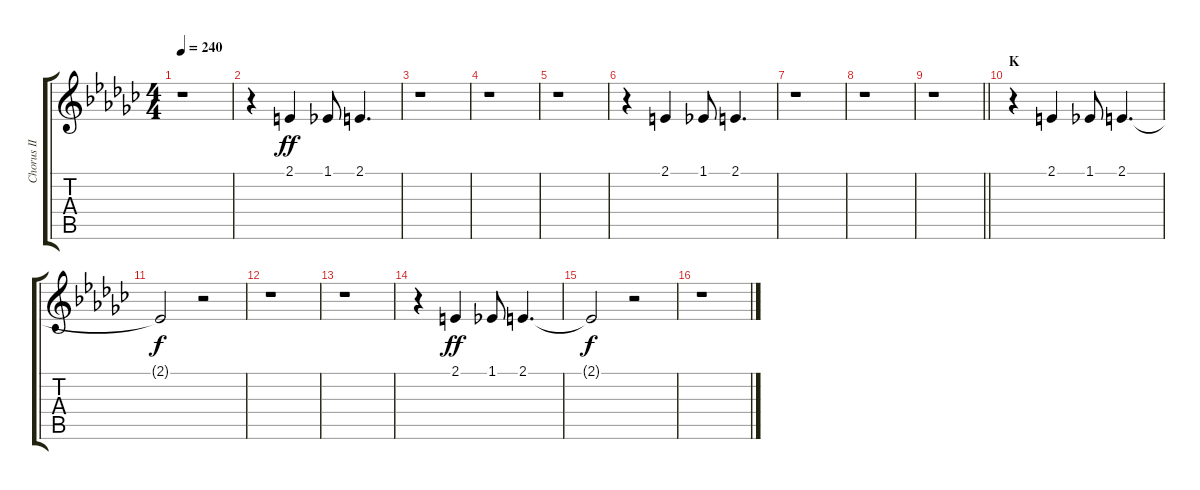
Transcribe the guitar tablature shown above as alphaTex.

\track ("Chorus II" "Chorus II") {instrument voiceoohs}
\staff {score tabs}
\tuning (D4 A3 F3 C3 G2 D2) {hide}
\ts (4 4)
\tempo 240
\clef g2
\ks gb
r.1{dy ff} |
r.4 2.1.4 1.1.8 2.1.4{d} |
r.1 |
r.1 |
r.1 |
r.4 2.1.4 1.1.8 2.1.4{d} |
r.1 |
r.1 |
\barLineRight lightlight
r.1 |
\section ("" "K")
r.4 2.1.4 1.1.8 2.1.4{d} |
2.1{t}.2{dy f} r.2 |
r.1 |
r.1 |
r.4 2.1.4{dy ff} 1.1.8 2.1.4{d} |
2.1{t}.2{dy f} r.2 |
r.1
